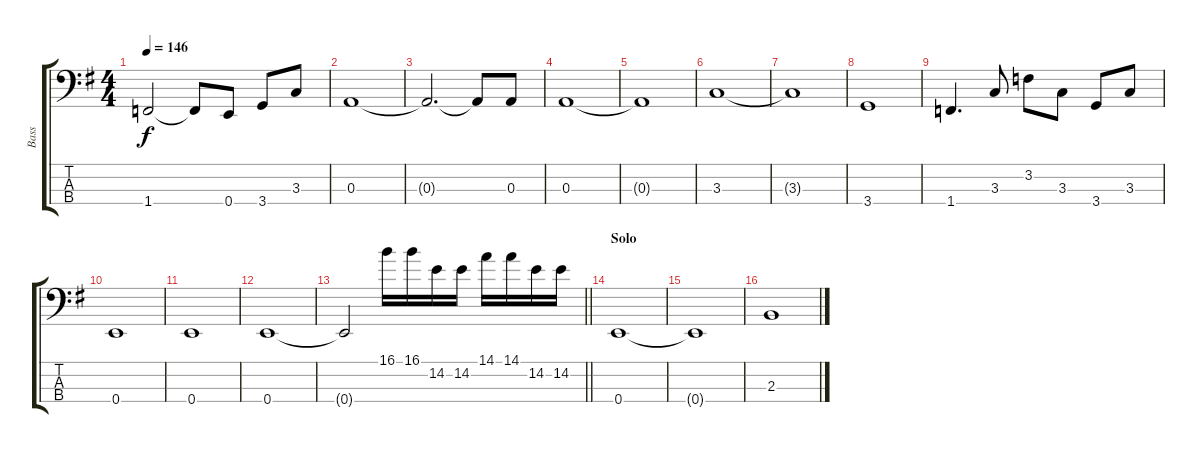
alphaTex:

\track ("Bass" "Bass") {instrument electricbasspick}
\staff {score tabs}
\tuning (G2 D2 A1 E1) {hide}
\ts (4 4)
\tempo 146
\clef f4
\ks eminor
1.4.2{dy f} 1.4{t}.8 0.4.8 3.4.8 3.3.8 |
0.3.1 |
0.3{t}.2{d} 0.3{t}.8 0.3.8 |
0.3.1 |
0.3{t}.1 |
3.3.1 |
3.3{t}.1 |
3.4.1 |
1.4.4{d} 3.3.8 3.2.8 3.3.8 3.4.8 3.3.8 |
0.4.1 |
0.4.1 |
0.4.1 |
\barLineRight lightlight
0.4{t}.2 16.1.16 16.1.16 14.2.16 14.2.16 14.1.16 14.1.16 14.2.16 14.2.16 |
\section ("" "Solo")
0.4.1 |
0.4{t}.1 |
2.3.1
